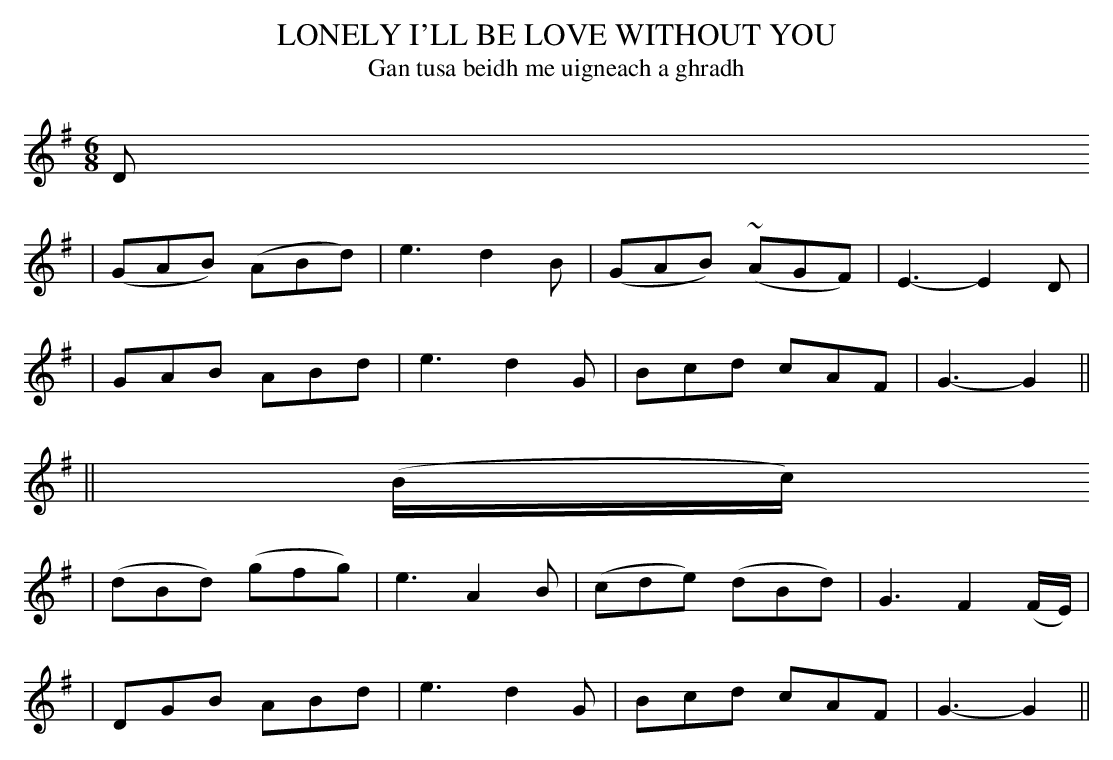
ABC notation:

X:1
T: LONELY I'LL BE LOVE WITHOUT YOU
T: Gan tusa beidh me uigneach a ghradh
M: 6/8
L: 1/8
K: G
D
| (GAB) (ABd) | e3 d2B | (GAB) (~AGF) | E3- E2D |
|  GAB   ABd  | e3 d2G |  Bcd    cAF  | G3- G2 ||
|| (B/c/)
| (dBd) (gfg) | e3 A2B | (cde) (dBd) | G3 F2(F/E/) |
|  DGB   ABd  | e3 d2G |  Bcd   cAF  | G3- G2 ||
